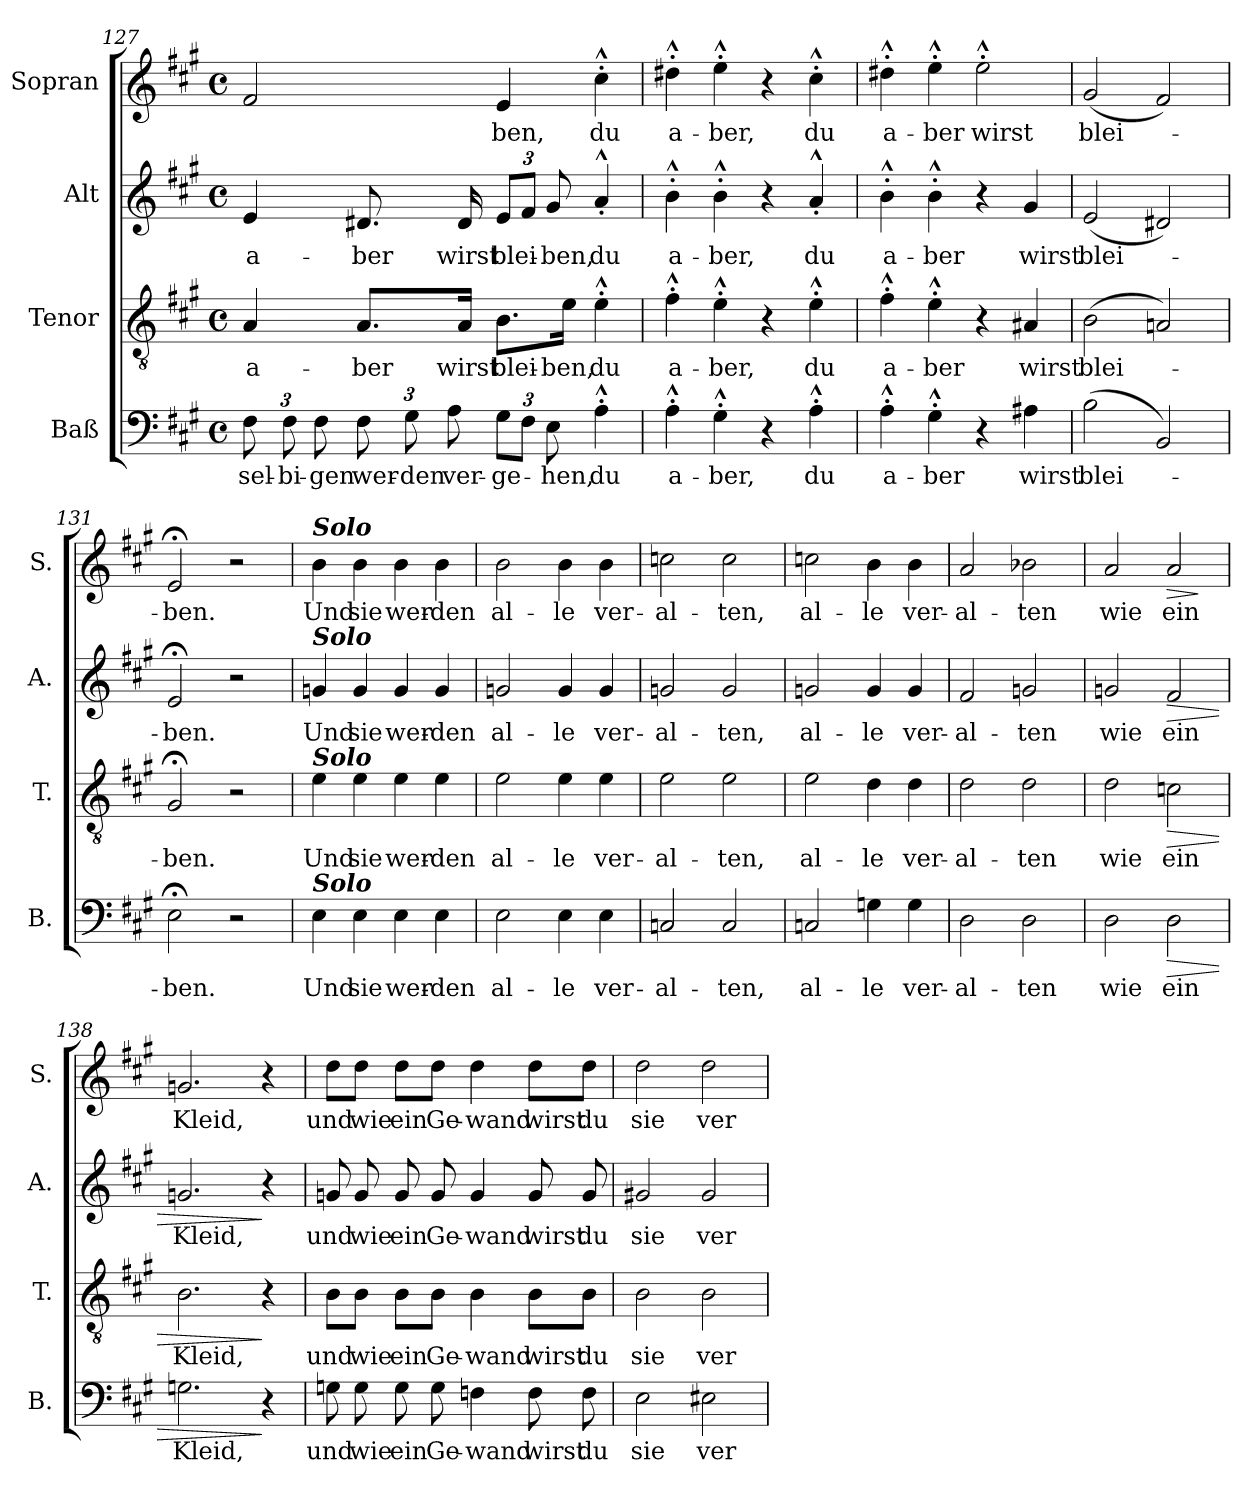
**kern	**text	**dynam	**kern	**text	**dynam	**kern	**text	**dynam	**kern	**text	**dynam
*part4	*part4	*part4	*part3	*part3	*part3	*part2	*part2	*part2	*part1	*part1	*part1
*staff4	*staff4	*staff4	*staff3	*staff3	*staff3	*staff2	*staff2	*staff2	*staff1	*staff1	*staff1
*I"Baß	*	*	*I"Tenor	*	*	*I"Alt	*	*	*I"Sopran	*	*
*I'B.	*	*	*I'T.	*	*	*I'A.	*	*	*I'S.	*	*
*clefF4	*	*	*clefGv2	*	*	*clefG2	*	*	*clefG2	*	*
*k[f#c#g#]	*	*	*k[f#c#g#]	*	*	*k[f#c#g#]	*	*	*k[f#c#g#]	*	*
*A:	*	*	*A:	*	*	*A:	*	*	*A:	*	*
*M4/4	*	*	*M4/4	*	*	*M4/4	*	*	*M4/4	*	*
*met(c)	*	*	*met(c)	*	*	*met(c)	*	*	*met(c)	*	*
*Xbrackettup	*	*	*	*	*	*	*	*	*	*	*
=127	=127	=127	=127	=127	=127	=127	=127	=127	=127	=127	=127
!	!LO:LY:b	!	!	!LO:LY:b	!	!	!LO:LY:b	!	!	!	!
12F#\	-sel-	.	4A/	a-	.	4e/	a-	.	2f#/	.	.
!	!LO:LY:b	!	!	!	!	!	!	!	!	!	!
12F#\	-bi-	.	.	.	.	.	.	.	.	.	.
!	!LO:LY:b	!	!	!	!	!	!	!	!	!	!
12F#\	-gen	.	.	.	.	.	.	.	.	.	.
!	!LO:LY:b	!	!	!LO:LY:b	!	!	!LO:LY:b	!	!	!	!
12F#\	wer-	.	8.A/L	-ber	.	8.d#X/	-ber	.	.	.	.
!	!LO:LY:b	!	!	!	!	!	!	!	!	!	!
12G#\	-den	.	.	.	.	.	.	.	.	.	.
!	!LO:LY:b	!	!	!	!	!	!	!	!	!	!
12A\	ver-	.	.	.	.	.	.	.	.	.	.
!	!	!	!	!LO:LY:b	!	!	!LO:LY:b	!	!	!	!
.	.	.	16A/Jk	wirst	.	16d#/	wirst	.	.	.	.
!	!LO:LY:b	!	!	!LO:LY:b	!	!	!	!	!	!	!
*	*	*	*	*	*	*Xbrackettup	*	*	*	*	*
!	!	!	!	!	!	!	!LO:LY:b	!	!	!LO:LY:b	!
12G#\L	-ge-	.	8.B\L	blei-	.	12e/L	blei-	.	4e/	-ben,	.
12F#\J	.	.	.	.	.	12f#/J	.	.	.	.	.
!	!LO:LY:b	!	!	!	!	!	!LO:LY:b	!	!	!	!
12E\	-hen,	.	.	.	.	12g#/	-ben,	.	.	.	.
!	!	!	!	!LO:LY:b	!	!	!	!	!	!	!
.	.	.	16e\Jk	-ben,	.	.	.	.	.	.	.
!	!LO:LY:b	!	!	!LO:LY:b	!	!	!LO:LY:b	!	!	!LO:LY:b	!
4A^^>'>\	du	.	4e^^>'>\	du	.	4a^^>'>/	du	.	4cc#^^>'>\	du	.
=128	=128	=128	=128	=128	=128	=128	=128	=128	=128	=128	=128
!	!LO:LY:b	!	!	!LO:LY:b	!	!	!LO:LY:b	!	!	!LO:LY:b	!
4A^^>'>\	a-	.	4f#^^>'>\	a-	.	4b^^>'>\	a-	.	4dd#X^^>'>\	a-	.
!	!LO:LY:b	!	!	!LO:LY:b	!	!	!LO:LY:b	!	!	!LO:LY:b	!
4G#^^>'>\	-ber,	.	4e^^>'>\	-ber,	.	4b^^>'>\	-ber,	.	4ee^^>'>\	-ber,	.
4r	.	.	4r	.	.	4r	.	.	4r	.	.
!	!LO:LY:b	!	!	!LO:LY:b	!	!	!LO:LY:b	!	!	!LO:LY:b	!
4A^^>'>\	du	.	4e^^>'>\	du	.	4a^^>'>/	du	.	4cc#^^>'>\	du	.
!!LO:LB:g=z
=129	=129	=129	=129	=129	=129	=129	=129	=129	=129	=129	=129
!	!LO:LY:b	!	!	!LO:LY:b	!	!	!LO:LY:b	!	!	!LO:LY:b	!
4A^^>'>\	a-	.	4f#^^>'>\	a-	.	4b^^>'>\	a-	.	4dd#X^^>'>\	a-	.
!	!LO:LY:b	!	!	!LO:LY:b	!	!	!LO:LY:b	!	!	!LO:LY:b	!
4G#^^>'>\	-ber	.	4e^^>'>\	-ber	.	4b^^>'>\	-ber	.	4ee^^>'>\	-ber	.
!	!	!	!	!	!	!	!	!	!	!LO:LY:b	!
4r	.	.	4r	.	.	4r	.	.	2ee^^>'>\	wirst	.
!	!LO:LY:b	!	!	!LO:LY:b	!	!	!LO:LY:b	!	!	!	!
4A#X\	wirst	.	4A#X/	wirst	.	4g#/	wirst	.	.	.	.
=130	=130	=130	=130	=130	=130	=130	=130	=130	=130	=130	=130
!	!LO:LY:b	!	!	!LO:LY:b	!	!	!LO:LY:b	!	!	!LO:LY:b	!
(>2B\	blei-	.	(>2B\	blei-	.	(<2e/	blei-	.	(<2g#/	blei-	.
2BB/)	.	.	2An/)	.	.	2d#X/)	.	.	2f#/)	.	.
=131	=131	=131	=131	=131	=131	=131	=131	=131	=131	=131	=131
!	!LO:LY:b	!	!	!LO:LY:b	!	!	!LO:LY:b	!	!	!LO:LY:b	!
2E;<\	-ben.	.	2G#;</	-ben.	.	2e;</	-ben.	.	2e;</	-ben.	.
2r	.	.	2r	.	.	2r	.	.	2r	.	.
=132	=132	=132	=132	=132	=132	=132	=132	=132	=132	=132	=132
!	!	!	!	!	!	!	!	!	!LO:TX:a:Bi:t=Solo	!	!
!	!	!	!	!	!	!LO:TX:a:Bi:t=Solo	!	!	!	!	!
!	!	!	!LO:TX:a:Bi:t=Solo	!	!	!	!	!	!	!	!
!LO:TX:a:Bi:t=Solo	!	!	!	!	!	!	!	!	!	!	!
!	!LO:LY:b	!	!	!LO:LY:b	!	!	!LO:LY:b	!	!	!LO:LY:b	!
4E\	Und	.	4e\	Und	.	4gn/	Und	.	4b\	Und	.
!	!LO:LY:b	!	!	!LO:LY:b	!	!	!LO:LY:b	!	!	!LO:LY:b	!
4E\	sie	.	4e\	sie	.	4g/	sie	.	4b\	sie	.
!	!LO:LY:b	!	!	!LO:LY:b	!	!	!LO:LY:b	!	!	!LO:LY:b	!
4E\	wer-	.	4e\	wer-	.	4g/	wer-	.	4b\	wer-	.
!	!LO:LY:b	!	!	!LO:LY:b	!	!	!LO:LY:b	!	!	!LO:LY:b	!
4E\	-den	.	4e\	-den	.	4g/	-den	.	4b\	-den	.
=133	=133	=133	=133	=133	=133	=133	=133	=133	=133	=133	=133
!	!LO:LY:b	!	!	!LO:LY:b	!	!	!LO:LY:b	!	!	!LO:LY:b	!
2E\	al-	.	2e\	al-	.	2gn/	al-	.	2b\	al-	.
!	!LO:LY:b	!	!	!LO:LY:b	!	!	!LO:LY:b	!	!	!LO:LY:b	!
4E\	-le	.	4e\	-le	.	4g/	-le	.	4b\	-le	.
!	!LO:LY:b	!	!	!LO:LY:b	!	!	!LO:LY:b	!	!	!LO:LY:b	!
4E\	ver-	.	4e\	ver-	.	4g/	ver-	.	4b\	ver-	.
=134	=134	=134	=134	=134	=134	=134	=134	=134	=134	=134	=134
!	!LO:LY:b	!	!	!LO:LY:b	!	!	!LO:LY:b	!	!	!LO:LY:b	!
2Cn/	-al-	.	2e\	-al-	.	2gn/	-al-	.	2ccn\	-al-	.
!	!LO:LY:b	!	!	!LO:LY:b	!	!	!LO:LY:b	!	!	!LO:LY:b	!
2C/	-ten,	.	2e\	-ten,	.	2g/	-ten,	.	2cc\	-ten,	.
!!LO:LB:g=z
=135	=135	=135	=135	=135	=135	=135	=135	=135	=135	=135	=135
!	!LO:LY:b	!	!	!LO:LY:b	!	!	!LO:LY:b	!	!	!LO:LY:b	!
2Cn/	al-	.	2e\	al-	.	2gn/	al-	.	2ccn\	al-	.
!	!LO:LY:b	!	!	!LO:LY:b	!	!	!LO:LY:b	!	!	!LO:LY:b	!
4Gn\	-le	.	4d\	-le	.	4g/	-le	.	4b\	-le	.
!	!LO:LY:b	!	!	!LO:LY:b	!	!	!LO:LY:b	!	!	!LO:LY:b	!
4G\	ver-	.	4d\	ver-	.	4g/	ver-	.	4b\	ver-	.
=136	=136	=136	=136	=136	=136	=136	=136	=136	=136	=136	=136
!	!LO:LY:b	!	!	!LO:LY:b	!	!	!LO:LY:b	!	!	!LO:LY:b	!
2D\	-al-	.	2d\	-al-	.	2f#/	-al-	.	2a/	-al-	.
!	!LO:LY:b	!	!	!LO:LY:b	!	!	!LO:LY:b	!	!	!LO:LY:b	!
2D\	-ten	.	2d\	-ten	.	2gn/	-ten	.	2b-X\	-ten	.
=137	=137	=137	=137	=137	=137	=137	=137	=137	=137	=137	=137
!	!LO:LY:b	!	!	!LO:LY:b	!	!	!LO:LY:b	!	!	!LO:LY:b	!
2D\	wie	.	2d\	wie	.	2gn/	wie	.	2a/	wie	.
!	!LO:LY:b	!LO:HP:b	!	!LO:LY:b	!LO:HP:b	!	!LO:LY:b	!LO:HP:b	!	!LO:LY:b	!LO:HP:b
2D\	ein	>	2cn\	ein	>	2f#/	ein	>	2a/	ein	>
.	.	.	.	.	.	.	.	.	.	.	]
=138	=138	=138	=138	=138	=138	=138	=138	=138	=138	=138	=138
!	!LO:LY:b	!	!	!LO:LY:b	!	!	!LO:LY:b	!	!	!LO:LY:b	!
2.Gn\	Kleid,	.	2.B\	Kleid,	.	2.gn/	Kleid,	.	2.gn/	Kleid,	.
4r	.	]	4r	.	]	4r	.	]	4r	.	.
=139	=139	=139	=139	=139	=139	=139	=139	=139	=139	=139	=139
!	!LO:LY:b	!	!	!LO:LY:b	!	!	!LO:LY:b	!	!	!LO:LY:b	!
8Gn\	und	.	8B\L	und	.	8gn/	und	.	8dd\L	und	.
!	!LO:LY:b	!	!	!LO:LY:b	!	!	!LO:LY:b	!	!	!LO:LY:b	!
8G\	wie	.	8B\J	wie	.	8g/	wie	.	8dd\J	wie	.
!	!LO:LY:b	!	!	!LO:LY:b	!	!	!LO:LY:b	!	!	!LO:LY:b	!
8G\	ein	.	8B\L	ein	.	8g/	ein	.	8dd\L	ein	.
!	!LO:LY:b	!	!	!LO:LY:b	!	!	!LO:LY:b	!	!	!LO:LY:b	!
8G\	Ge-	.	8B\J	Ge-	.	8g/	Ge-	.	8dd\J	Ge-	.
!	!LO:LY:b	!	!	!LO:LY:b	!	!	!LO:LY:b	!	!	!LO:LY:b	!
4Fn\	-wand	.	4B\	-wand	.	4g/	-wand	.	4dd\	-wand	.
!	!LO:LY:b	!	!	!LO:LY:b	!	!	!LO:LY:b	!	!	!LO:LY:b	!
8F\	wirst	.	8B\L	wirst	.	8g/	wirst	.	8dd\L	wirst	.
!	!LO:LY:b	!	!	!LO:LY:b	!	!	!LO:LY:b	!	!	!LO:LY:b	!
8F\	du	.	8B\J	du	.	8g/	du	.	8dd\J	du	.
=140	=140	=140	=140	=140	=140	=140	=140	=140	=140	=140	=140
!	!LO:LY:b	!	!	!LO:LY:b	!	!	!LO:LY:b	!	!	!LO:LY:b	!
2E\	sie	.	2B\	sie	.	2g#X/	sie	.	2dd\	sie	.
!	!LO:LY:b	!	!	!LO:LY:b	!	!	!LO:LY:b	!	!	!LO:LY:b	!
2E#X\	ver-	.	2B\	ver-	.	2g#/	ver-	.	2dd\	ver-	.
=	=	=	=	=	=	=	=	=	=	=	=
*-	*-	*-	*-	*-	*-	*-	*-	*-	*-	*-	*-
